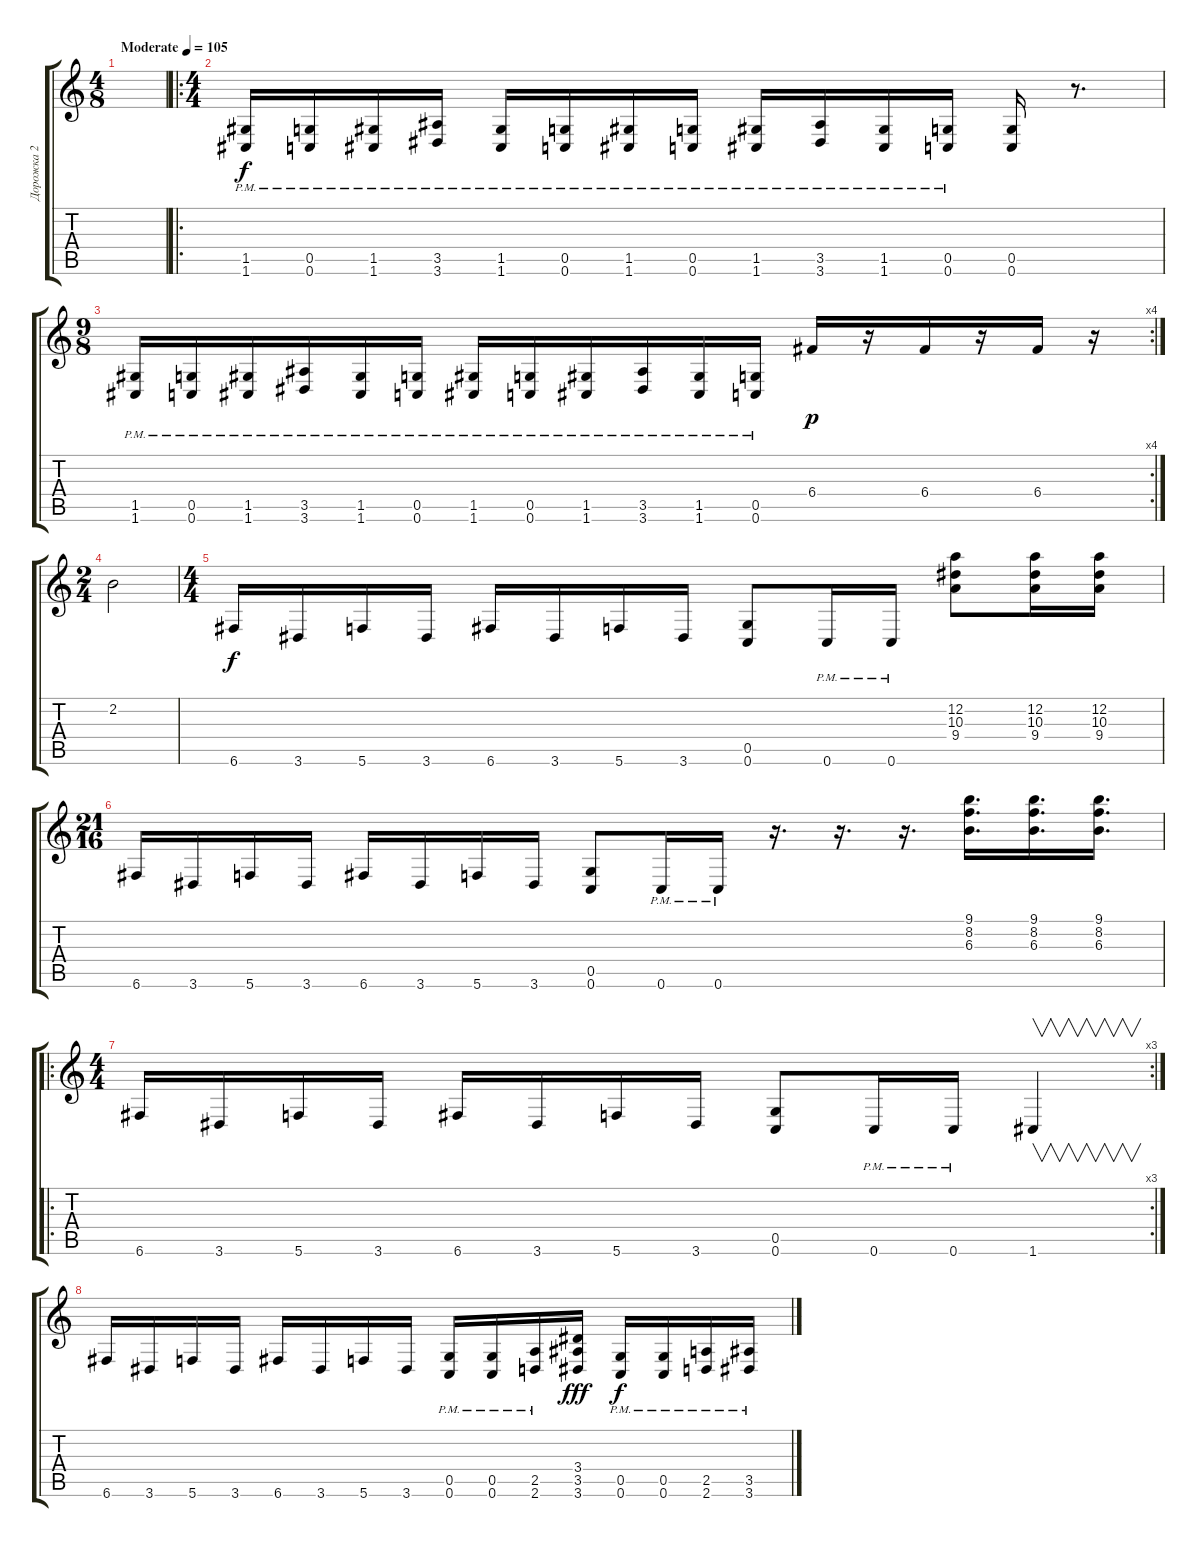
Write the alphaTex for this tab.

\track ("Дорожка 2" "Дорожка 2") {instrument overdrivenguitar}
\staff {score tabs}
\tuning (D4 A3 F3 C3 G2 C2) {hide}
\ts (4 8)
\tempo (105 "Moderate")
\clef g2
\ks c
|
\ro
\ts (4 4)
(1.5{pm} 1.6{pm}).16 (0.5{pm} 0.6{pm}).16 (1.5{pm} 1.6{pm}).16 (3.5{pm} 3.6{pm}).16 (1.5{pm} 1.6{pm}).16 (0.5{pm} 0.6{pm}).16 (1.5{pm} 1.6{pm}).16 (0.5{pm} 0.6{pm}).16 (1.5{pm} 1.6{pm}).16 (3.5{pm} 3.6{pm}).16 (1.5{pm} 1.6{pm}).16 (0.5{pm} 0.6{pm}).16 (0.5 0.6).16 r.8{d} |
\rc 4
\ts (9 8)
(1.5{pm} 1.6{pm}).16 (0.5{pm} 0.6{pm}).16 (1.5{pm} 1.6{pm}).16 (3.5{pm} 3.6{pm}).16 (1.5{pm} 1.6{pm}).16 (0.5{pm} 0.6{pm}).16 (1.5{pm} 1.6{pm}).16 (0.5{pm} 0.6{pm}).16 (1.5{pm} 1.6{pm}).16 (3.5{pm} 3.6{pm}).16 (1.5{pm} 1.6{pm}).16 (0.5{pm} 0.6{pm}).16 6.4.16{dy p} r.16 6.4.16 r.16 6.4.16 r.16 |
\ts (2 4)
2.2.2 |
\ts (4 4)
6.6.16{dy f} 3.6.16 5.6.16 3.6.16 6.6.16 3.6.16 5.6.16 3.6.16 (0.5 0.6).8 0.6{pm}.16 0.6{pm}.16 (12.2 10.3 9.4).8 (12.2 10.3 9.4).16 (12.2 10.3 9.4).16 |
\ts (21 16)
6.6.16 3.6.16 5.6.16 3.6.16 6.6.16 3.6.16 5.6.16 3.6.16 (0.5 0.6).8 0.6{pm}.16 0.6{pm}.16 r.16{d} r.16{d} r.16{d} (9.1 8.2 6.3).16{d} (9.1 8.2 6.3).16{d} (9.1 8.2 6.3).16{d} |
\ro
\rc 3
\ts (4 4)
6.6.16 3.6.16 5.6.16 3.6.16 6.6.16 3.6.16 5.6.16 3.6.16 (0.5 0.6).8 0.6{pm}.16 0.6{pm}.16 1.6.4{v} |
6.6.16 3.6.16 5.6.16 3.6.16 6.6.16 3.6.16 5.6.16 3.6.16 (0.5{pm} 0.6{pm}).16 (0.5{pm} 0.6{pm}).16 (2.5{pm} 2.6{pm}).16 (3.4 3.5 3.6).16{dy fff} (0.5{pm} 0.6{pm}).16{dy f} (0.5{pm} 0.6{pm}).16 (2.5{pm} 2.6{pm}).16 (3.5{pm} 3.6{pm}).16
